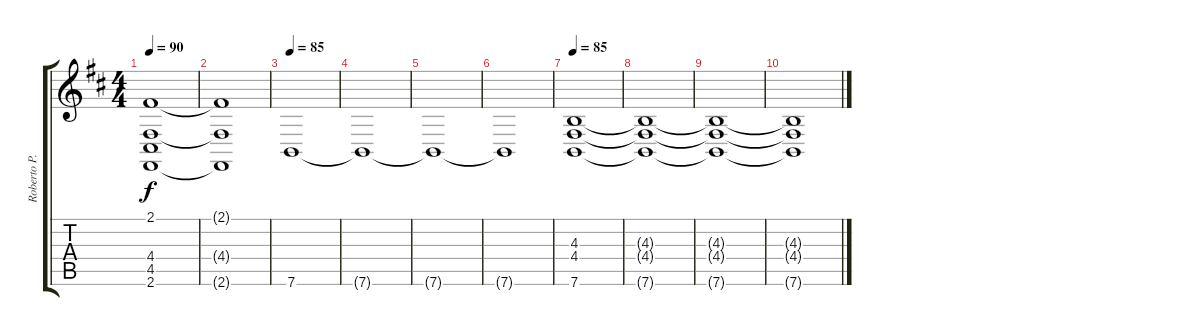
\track ("Roberto P.C. - Piano Phone" "Roberto P.") {instrument stringensemble1}
\staff {score tabs}
\tuning (E4 B3 G3 D3 A2 E2) {hide}
\ts (4 4)
\tempo 90
\clef g2
\ks bminor
(2.1 4.4 4.5 2.6).1{dy f} |
(2.1{t} 4.4{t} 2.6{t}).1 |
\tempo 85
7.6.1 |
7.6{t}.1 |
7.6{t}.1 |
7.6{t}.1 |
\tempo 85
(4.3 4.4 7.6).1 |
(4.3{t} 4.4{t} 7.6{t}).1 |
(4.3{t} 4.4{t} 7.6{t}).1 |
(4.3{t} 4.4{t} 7.6{t}).1
